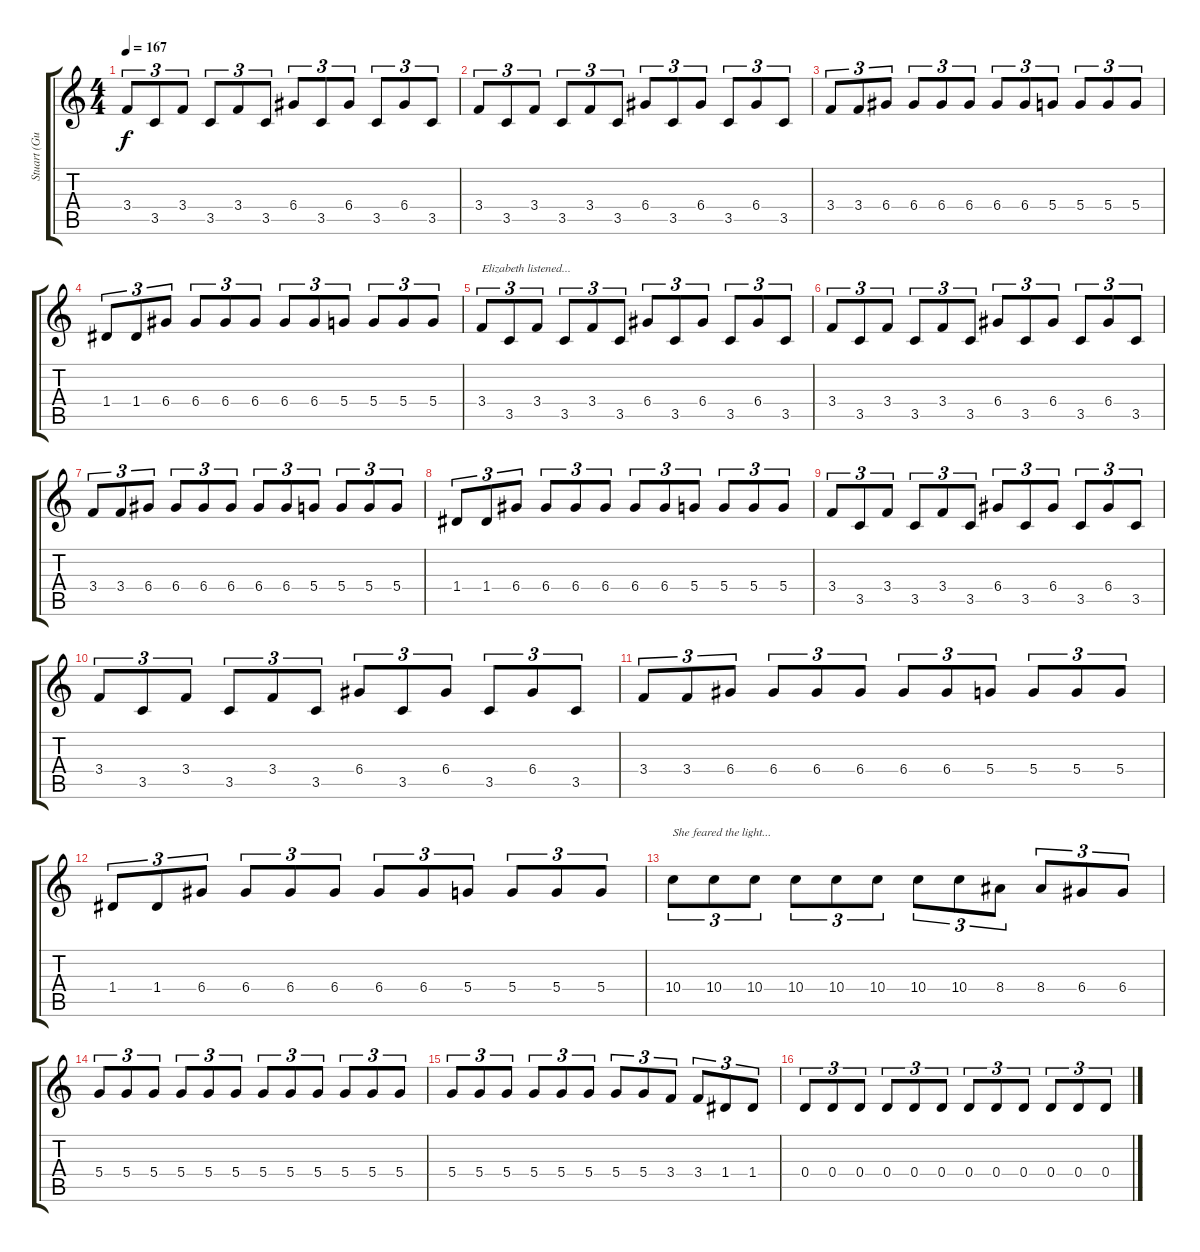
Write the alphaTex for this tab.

\track ("Stuart (Guitar)" "Stuart (Gu") {instrument distortionguitar}
\staff {score tabs}
\tuning (E4 B3 G3 D3 A2 D2) {hide}
\ts (4 4)
\tempo 167
\clef g2
\ks c
3.4.8{tu (3 2) dy f} 3.5.8{tu (3 2)} 3.4.8{tu (3 2)} 3.5.8{tu (3 2)} 3.4.8{tu (3 2)} 3.5.8{tu (3 2)} 6.4.8{tu (3 2)} 3.5.8{tu (3 2)} 6.4.8{tu (3 2)} 3.5.8{tu (3 2)} 6.4.8{tu (3 2)} 3.5.8{tu (3 2)} |
3.4.8{tu (3 2)} 3.5.8{tu (3 2)} 3.4.8{tu (3 2)} 3.5.8{tu (3 2)} 3.4.8{tu (3 2)} 3.5.8{tu (3 2)} 6.4.8{tu (3 2)} 3.5.8{tu (3 2)} 6.4.8{tu (3 2)} 3.5.8{tu (3 2)} 6.4.8{tu (3 2)} 3.5.8{tu (3 2)} |
3.4.8{tu (3 2)} 3.4.8{tu (3 2)} 6.4.8{tu (3 2)} 6.4.8{tu (3 2)} 6.4.8{tu (3 2)} 6.4.8{tu (3 2)} 6.4.8{tu (3 2)} 6.4.8{tu (3 2)} 5.4.8{tu (3 2)} 5.4.8{tu (3 2)} 5.4.8{tu (3 2)} 5.4.8{tu (3 2)} |
1.4.8{tu (3 2)} 1.4.8{tu (3 2)} 6.4.8{tu (3 2)} 6.4.8{tu (3 2)} 6.4.8{tu (3 2)} 6.4.8{tu (3 2)} 6.4.8{tu (3 2)} 6.4.8{tu (3 2)} 5.4.8{tu (3 2)} 5.4.8{tu (3 2)} 5.4.8{tu (3 2)} 5.4.8{tu (3 2)} |
3.4.8{tu (3 2) txt "Elizabeth listened..."} 3.5.8{tu (3 2)} 3.4.8{tu (3 2)} 3.5.8{tu (3 2)} 3.4.8{tu (3 2)} 3.5.8{tu (3 2)} 6.4.8{tu (3 2)} 3.5.8{tu (3 2)} 6.4.8{tu (3 2)} 3.5.8{tu (3 2)} 6.4.8{tu (3 2)} 3.5.8{tu (3 2)} |
3.4.8{tu (3 2)} 3.5.8{tu (3 2)} 3.4.8{tu (3 2)} 3.5.8{tu (3 2)} 3.4.8{tu (3 2)} 3.5.8{tu (3 2)} 6.4.8{tu (3 2)} 3.5.8{tu (3 2)} 6.4.8{tu (3 2)} 3.5.8{tu (3 2)} 6.4.8{tu (3 2)} 3.5.8{tu (3 2)} |
3.4.8{tu (3 2)} 3.4.8{tu (3 2)} 6.4.8{tu (3 2)} 6.4.8{tu (3 2)} 6.4.8{tu (3 2)} 6.4.8{tu (3 2)} 6.4.8{tu (3 2)} 6.4.8{tu (3 2)} 5.4.8{tu (3 2)} 5.4.8{tu (3 2)} 5.4.8{tu (3 2)} 5.4.8{tu (3 2)} |
1.4.8{tu (3 2)} 1.4.8{tu (3 2)} 6.4.8{tu (3 2)} 6.4.8{tu (3 2)} 6.4.8{tu (3 2)} 6.4.8{tu (3 2)} 6.4.8{tu (3 2)} 6.4.8{tu (3 2)} 5.4.8{tu (3 2)} 5.4.8{tu (3 2)} 5.4.8{tu (3 2)} 5.4.8{tu (3 2)} |
3.4.8{tu (3 2)} 3.5.8{tu (3 2)} 3.4.8{tu (3 2)} 3.5.8{tu (3 2)} 3.4.8{tu (3 2)} 3.5.8{tu (3 2)} 6.4.8{tu (3 2)} 3.5.8{tu (3 2)} 6.4.8{tu (3 2)} 3.5.8{tu (3 2)} 6.4.8{tu (3 2)} 3.5.8{tu (3 2)} |
3.4.8{tu (3 2)} 3.5.8{tu (3 2)} 3.4.8{tu (3 2)} 3.5.8{tu (3 2)} 3.4.8{tu (3 2)} 3.5.8{tu (3 2)} 6.4.8{tu (3 2)} 3.5.8{tu (3 2)} 6.4.8{tu (3 2)} 3.5.8{tu (3 2)} 6.4.8{tu (3 2)} 3.5.8{tu (3 2)} |
3.4.8{tu (3 2)} 3.4.8{tu (3 2)} 6.4.8{tu (3 2)} 6.4.8{tu (3 2)} 6.4.8{tu (3 2)} 6.4.8{tu (3 2)} 6.4.8{tu (3 2)} 6.4.8{tu (3 2)} 5.4.8{tu (3 2)} 5.4.8{tu (3 2)} 5.4.8{tu (3 2)} 5.4.8{tu (3 2)} |
1.4.8{tu (3 2)} 1.4.8{tu (3 2)} 6.4.8{tu (3 2)} 6.4.8{tu (3 2)} 6.4.8{tu (3 2)} 6.4.8{tu (3 2)} 6.4.8{tu (3 2)} 6.4.8{tu (3 2)} 5.4.8{tu (3 2)} 5.4.8{tu (3 2)} 5.4.8{tu (3 2)} 5.4.8{tu (3 2)} |
10.4.8{tu (3 2) txt "She feared the light..."} 10.4.8{tu (3 2)} 10.4.8{tu (3 2)} 10.4.8{tu (3 2)} 10.4.8{tu (3 2)} 10.4.8{tu (3 2)} 10.4.8{tu (3 2)} 10.4.8{tu (3 2)} 8.4.8{tu (3 2)} 8.4.8{tu (3 2)} 6.4.8{tu (3 2)} 6.4.8{tu (3 2)} |
5.4.8{tu (3 2)} 5.4.8{tu (3 2)} 5.4.8{tu (3 2)} 5.4.8{tu (3 2)} 5.4.8{tu (3 2)} 5.4.8{tu (3 2)} 5.4.8{tu (3 2)} 5.4.8{tu (3 2)} 5.4.8{tu (3 2)} 5.4.8{tu (3 2)} 5.4.8{tu (3 2)} 5.4.8{tu (3 2)} |
5.4.8{tu (3 2)} 5.4.8{tu (3 2)} 5.4.8{tu (3 2)} 5.4.8{tu (3 2)} 5.4.8{tu (3 2)} 5.4.8{tu (3 2)} 5.4.8{tu (3 2)} 5.4.8{tu (3 2)} 3.4.8{tu (3 2)} 3.4.8{tu (3 2)} 1.4.8{tu (3 2)} 1.4.8{tu (3 2)} |
0.4.8{tu (3 2)} 0.4.8{tu (3 2)} 0.4.8{tu (3 2)} 0.4.8{tu (3 2)} 0.4.8{tu (3 2)} 0.4.8{tu (3 2)} 0.4.8{tu (3 2)} 0.4.8{tu (3 2)} 0.4.8{tu (3 2)} 0.4.8{tu (3 2)} 0.4.8{tu (3 2)} 0.4.8{tu (3 2)}
